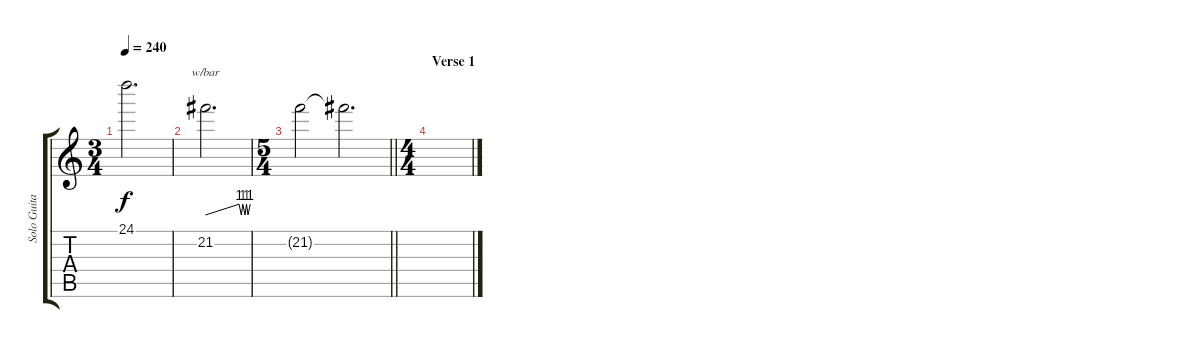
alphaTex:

\track ("Solo Guitare 1" "Solo Guita") {instrument overdrivenguitar}
\staff {score tabs}
\tuning (D4 A3 F3 C3 G2 D2) {hide}
\ts (3 4)
\tempo 240
\clef g2
\ks c
24.1{t}.2{d dy f} |
21.2.2{d tbe (custom default 0 0 45 4 48 0 50 4 53 0 55 4 57 0 60 4)} |
\ts (5 4)
\barLineRight lightlight
21.2{t}.2 21.2{t}.2{d} |
\ts (4 4)
\section ("" "Verse 1")
